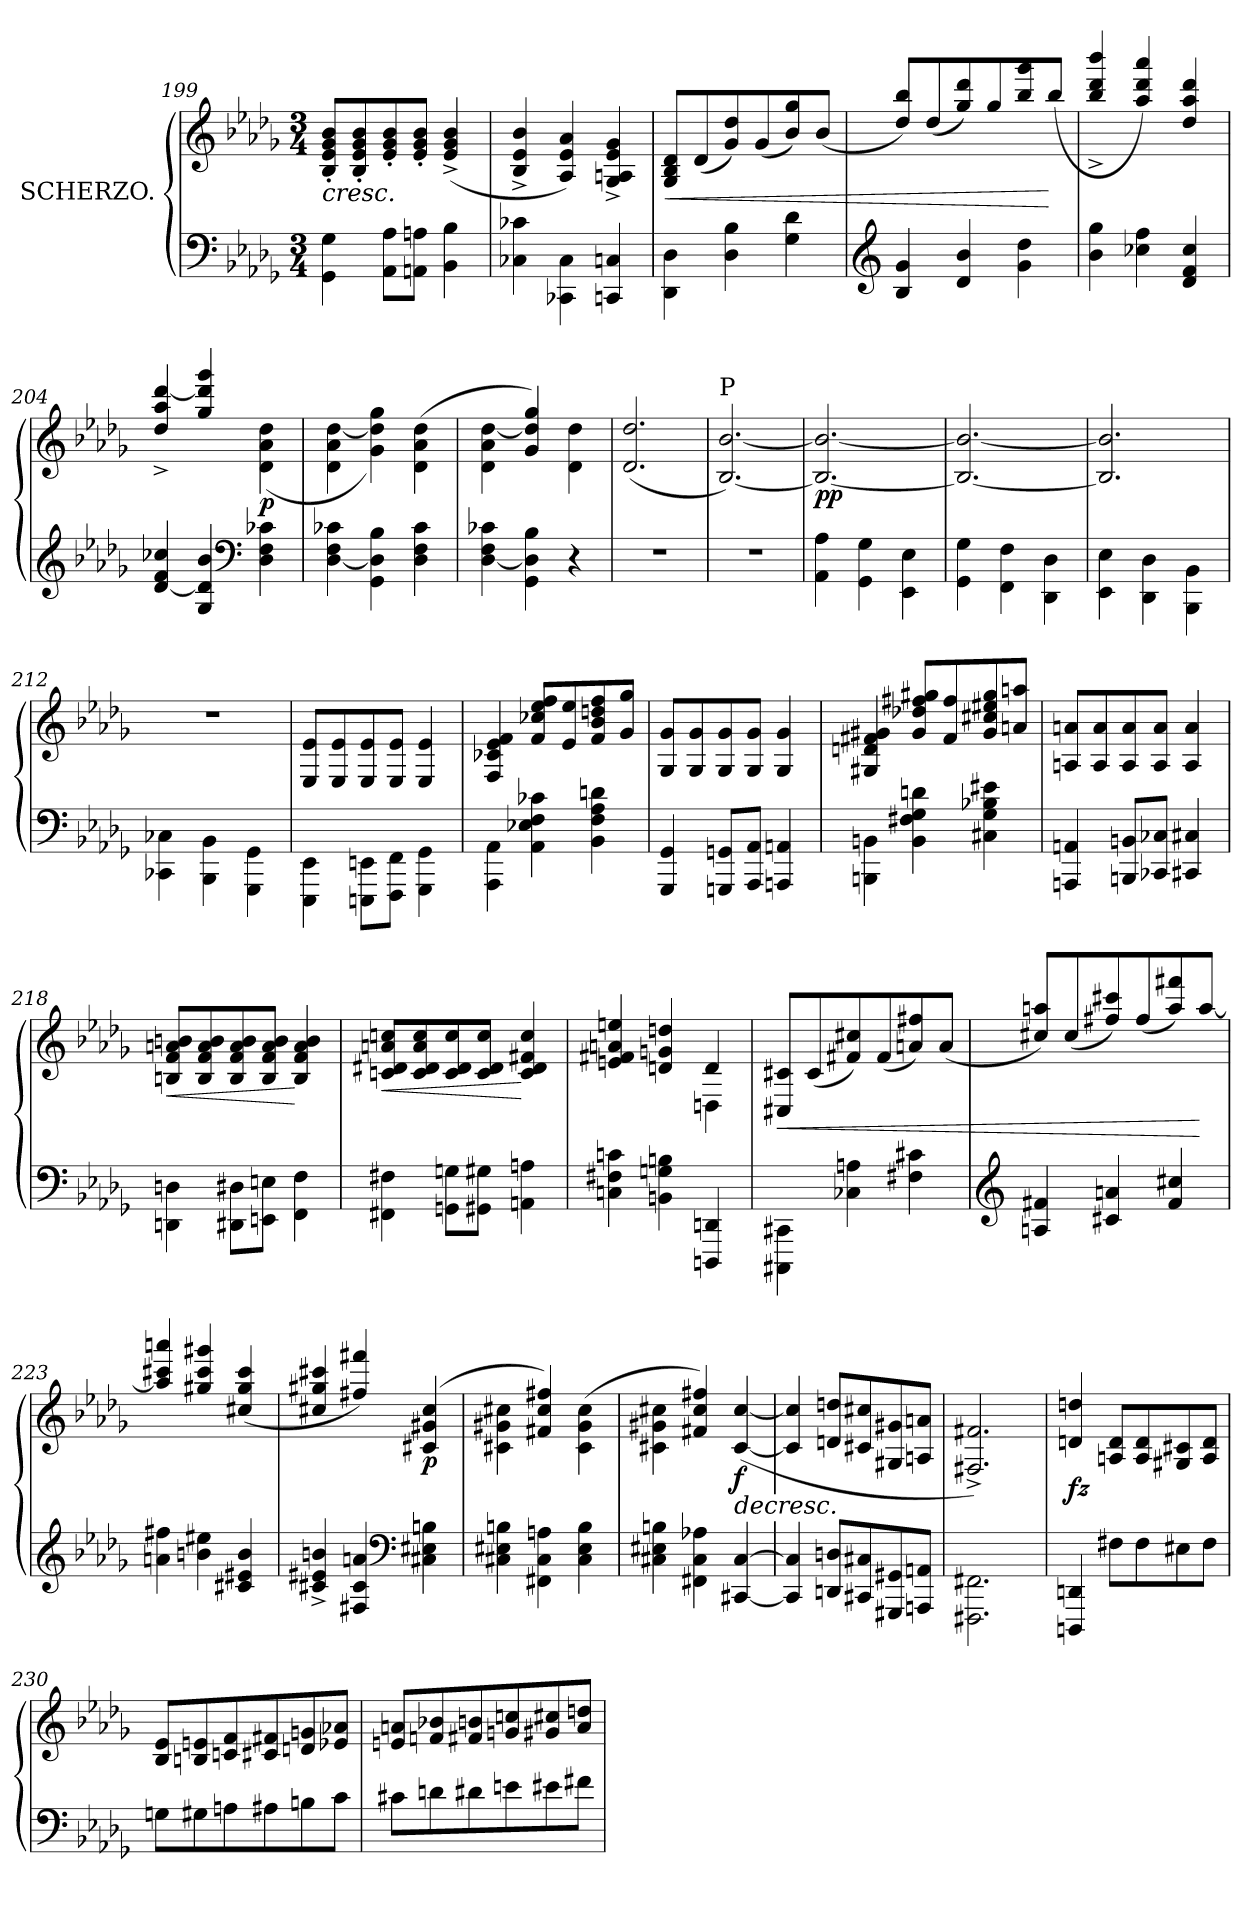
**kern	**kern	**dynam
*part1	*part1	*part1
*staff2	*staff1	*staff1/2
*I"SCHERZO.	*	*
!!LO:PB:g=z
*clefF4	*clefG2	*
*k[b-e-a-d-g-]	*k[b-e-a-d-g-]	*
*b-:	*b-:	*
*M3/4	*M3/4	*
=199	=199	=199
!	!	!LO:HP:b
*	*^	*
4GG-\ 4G-\	2.ryy	8B-/' 8e-/' 8g-/' 8b-/'L	<
.	.	8B-/' 8e-/' 8g-/' 8b-/'	.
8AA-\ 8A-\L	.	8e-/' 8g-/' 8b-/'	.
8AAn\ 8An\J	.	8e-/' 8g-/' 8b-/'J	.
4BB-\ 4B-\	.	(>4e-/^ 4g-/^ 4b-/^	.
=200	=200	=200	=200
4C-X\ 4c-X\	2.ryy	4B-/^ 4e-/^ 4b-/^	.
4CC-X\ 4C-\	.	4A-/ 4e-/ 4a-/)	.
4CCn/ 4Cn/	.	4G-/^ 4An/^ 4e-/^ 4g-/^	.
=201	=201	=201	=201
!	!	!	!LO:HP:b
4DD-\ 4D-\	2.ryy	8G-/ 8B-/ 8d-/L	<
.	.	(<8d-/	.
4D-\ 4B-\	.	8g-/ 8dd-/)	.
.	.	(<8g-/	.
4G-\ 4d-\	.	8b-/ 8gg-/)	.
.	.	(<8b-/J	.
=202	=202	=202	=202
*clefG2	*	*	*
4B-/ 4g-/	2.ryy	8dd-/ 8bb-/L)	.
.	.	(>8dd-/	.
4d-/ 4b-/	.	8gg-/ 8ddd-/)	.
.	.	8gg-/	.
4g-\ 4dd-\	.	8bb-/ 8ggg-/	.
.	.	(>8bb-/J	[
=203	=203	=203	=203
4b-\ 4gg-\	2.ryy	4bb-/^ 4ddd-/^ 4bbb-/^	.
4cc-X\ 4ff\	.	4aa-/ 4ddd-/ 4aaa-/)	.
4d-/ 4f/ 4cc-/	.	4dd-/ 4aa-/ 4ddd-/	.
=204	=204	=204	=204
[4d-/ 4f/ 4cc-X/	2.ryy	4dd-/^ 4aa-/^ [4ddd-/^	.
4G-/ 4d-/] 4b-/	.	4gg-/ 4ddd-/] 4ggg-/	.
*clefF4	*	*	*
!	!	!	!LO:DY:b
4D-\ 4F\ 4c-X\	.	(>4d-\ 4a-\ 4dd-\	p
=205	=205	=205	=205
[4D-\ 4F\ 4c-X\	2.ryy	4d-\ 4a-\ [4dd-\	.
4GG-\ 4D-\] 4B-\	.	4g-\ 4dd-\] 4gg-\)	.
4D-\ 4F\ 4c-\	.	(>4d-\ 4a-\ 4dd-\	.
!!LO:LB:g=z	!!
=206	=206	=206	=206
[4D-\ 4F\ 4c-X\	2.ryy	4d-\ 4a-\ [4dd-\	.
4GG-\ 4D-\] 4B-\	.	4g-/ 4dd-/] 4gg-/)	.
4r	.	4d-\ 4dd-\	.
=207	=207	=207	=207
2.rF	2.ryy	(>2.d-/ 2.dd-/	.
=208	=208	=208	=208
!	!LO:TX:a:t=P	!	!
2.rF	2.ryy	[2.B-/ [2.b-/)	.
=209	=209	=209	=209
!	!	!	!LO:DY:b
4AA-\ 4A-\	2.ryy	2.B-/_ 2.b-/_	pp
4GG-\ 4G-\	.	.	.
4EE-\ 4E-\	.	.	.
=210	=210	=210	=210
4GG-\ 4G-\	2.ryy	2.B-/_ 2.b-/_	.
4FF\ 4F\	.	.	.
4DD-\ 4D-\	.	.	.
=211	=211	=211	=211
4EE-\ 4E-\	2.ryy	2.B-/] 2.b-/]	.
4DD-\ 4D-\	.	.	.
4BBB-\ 4BB-\	.	.	.
=212	=212	=212	=212
4CC-X\ 4C-X\	2.ryy	2.rdd	.
4BBB-\ 4BB-\	.	.	.
4GGG-\ 4GG-\	.	.	.
=213	=213	=213	=213
4EEE-\ 4EE-\	2.ryy	8E-/ 8e-/L	.
.	.	8E-/ 8e-/	.
8EEEn\ 8EEn\L	.	8E-/ 8e-/	.
8FFF\ 8FF\J	.	8E-/ 8e-/J	.
4GGG-\ 4GG-\	.	4E-/ 4e-/	.
=214	=214	=214	=214
4AAA-\ 4AA-\	2.ryy	4F/ 4c-X/ 4e-/ 4f/	.
4AA-\ 4E-X\ 4F\ 4c-X\	.	8f/ 8cc-X/ 8ee-/ 8ff/L	.
.	.	8e-/ 8ee-/	.
4BB-\ 4F\ 4A-\ 4dn\	.	8f/ 8b-/ 8ddn/ 8ff/	.
.	.	8g-/ 8gg-/J	.
!!LO:LB:g=z	!!
=215	=215	=215	=215
4GGG-/ 4GG-/	2.ryy	8G-/ 8g-/L	.
.	.	8G-/ 8g-/	.
8GGGn/ 8GGn/L	.	8G-/ 8g-/	.
8AAA-/ 8AA-/J	.	8G-/ 8g-/J	.
4AAAn/ 4AAn/	.	4G-/ 4g-/	.
=216	=216	=216	=216
4BBBn\ 4BBn\	2.ryy	4G#X/ 4dn/ 4f#X/ 4g#X/	.
4BB\ 4F#X\ 4G-\ 4dn\	.	8g#/ 8dd-X/ 8ff#X/ 8gg#X/L	.
.	.	8f#/ 8ff#/	.
4C#X\ 4G-\ 4B-X\ 4e#X\	.	8g#/ 8cc#X/ 8ee#X/ 8gg#/	.
.	.	8an/ 8aan/J	.
=217	=217	=217	=217
4AAAn/ 4AAn/	2.ryy	8An/ 8an/L	.
.	.	8A/ 8a/	.
8BBBn/ 8BBn/L	.	8A/ 8a/	.
8CC-X/ 8C-X/J	.	8A/ 8a/J	.
4CC#X/ 4C#X/	.	4A/ 4a/	.
=218	=218	=218	=218
!	!	!	!LO:HP:b
4DDn\ 4Dn\	2.ryy	8Bn/ 8f/ 8an/ 8bn/L	<
.	.	8B/ 8f/ 8a/ 8b/	.
8DD#X\ 8D#X\L	.	8B/ 8f/ 8a/ 8b/	.
8EEn\ 8En\J	.	8B/ 8f/ 8a/ 8b/J	.
4FF\ 4F\	.	4B/ 4f/ 4a/ 4b/	[
!!LO:LB:g=z	!!
=219	=219	=219	=219
!	!	!	!LO:HP:b
4FF#X\ 4F#X\	2.ryy	8cn/ 8d#X/ 8an/ 8ccn/L	<
.	.	8c/ 8d#/ 8a/ 8cc/	.
8GGn\ 8Gn\L	.	8c/ 8d#/ 8cc/	.
8GG#X\ 8G#X\J	.	8c/ 8d#/ 8cc/J	.
4AAn\ 4An\	.	4c/ 4d#/ 4f#X/ 4cc/	[
=220	=220	=220	=220
*	*	*^	*
4Cn\ 4F#X\ 4cn\	2.ryy	4en/ 4f#X/ 4an/ 4een/	2ryy	.
4BBn\ 4Gn\ 4Bn\	.	4dn/ 4gn/ 4ddn/	.	.
4DDDn/ 4DDn/	.	4d/	4Dn\	.
=221	=221	=221	=221	=221
!	!	!	!	!LO:HP:b
*	*	*v	*v	*
4CCC#X\ 4CC#X\	2.ryy	8C#X/ 8c#X/L	<
.	.	(<8c#/	.
4C-X\ 4An\	.	8f#X/ 8cc#X/)	.
.	.	(<8f#/	.
4F#X\ 4c#X\	.	8an/ 8ff#X/)	.
.	.	(>8a/J	.
=222	=222	=222	=222
*clefG2	*	*	*
4An/ 4f#X/	2.ryy	8cc#X/ 8aan/L)	.
.	.	(>8cc#/	.
4c#X/ 4an/	.	8ff#X/ 8ccc#X/)	.
.	.	(>8ff#/	.
4f#/ 4cc#X/	.	8aa/ 8fff#X/)	.
.	.	[8aa/J	[
=223	=223	=223	=223
4an\ 4ff#X\	2.ryy	4aa/] 4ccc#X/ 4aaan/	.
4bn\ 4ee#X\	.	4gg#X/ 4ccc#/ 4ggg#X/	.
4c#X/ 4e#X/ 4b/	.	(>4cc#X/ 4gg#/ 4ccc#/	.
!!LO:LB:g=z	!!
=224	=224	=224	=224
4c#X/^ 4e#X/^ 4bn/^	2.ryy	4cc#X/ 4gg#X/ 4ccc#X/	.
4F#X/ 4c#/ 4an/	.	4ff#X/ 4fff#X/)	.
*clefF4	*	*	*
!	!	!	!LO:DY:b
4C#X\ 4E#X\ 4Bn\	.	(>4c#X/ 4g#X/ 4cc#/	p
=225	=225	=225	=225
4C#X\ 4E#X\ 4Bn\	2.ryy	4c#X\ 4g#X\ 4cc#X\	.
4FF#X\ 4C#\ 4An\	.	4f#X/ 4cc#/ 4ff#X/)	.
4C#\ 4E#\ 4B\	.	(>4c#\ 4g#\ 4cc#\	.
=226	=226	=226	=226
4C#X\ 4E#X\ 4Bn\	2.ryy	4c#X\ 4g#X\ 4cc#X\	.
4FF#X\ 4C#\ 4A-X\	.	4f#X/ 4cc#/ 4ff#X/)	.
!	!	!	!LO:HP:b
!	!	!	!LO:DY:n=1:b
[4CC#X/ [4C#/	.	(>[4c#/ [4cc#/	> f
*	*v	*v	*
.	.	[
=227	=227	=227
*	*^	*
4CC#/] 4C#/]	2.ryy	4c#/] 4cc#/]	.
8DDn/ 8Dn/L	.	8dn/ 8ddn/L	.
8CC#X/ 8C#X/	.	8c#X/ 8cc#X/	.
8GGG#X/ 8GG#X/	.	8G#X/ 8g#X/	.
8AAAn/ 8AAn/J	.	8An/ 8an/J	.
=228	=228	=228	=228
2.FFF#X\ 2.FF#X\	2.ryy	2.F#X/^ 2.f#X/^)	.
=229	=229	=229	=229
!	!	!	!LO:DY:b
4DDDn/ 4DDn/	2.ryy	4dn/ 4ddn/	fz
8F#X\L	.	8An/ 8d/L	.
8F#\	.	8A/ 8d/	.
8E#X\	.	8G#X/ 8c#X/	.
8F#\J	.	8A/ 8d/J	.
!!LO:PB:g=z	!!
=230	=230	=230	=230
8Gn\L	2.ryy	8B-/ 8e-/L	.
8G#X\	.	8Bn/ 8en/	.
8An\	.	8cn/ 8f/	.
8A#X\	.	8c#X/ 8f#X/	.
8Bn\	.	8dn/ 8gn/	.
8c\J	.	8e-X/ 8a-X/J	.
=231	=231	=231	=231
8c#X\L	2.ryy	8en/ 8an/L	.
8dn\	.	8fn/ 8b-X/	.
8d#X\	.	8f#X/ 8bn/	.
8en\	.	8gn/ 8ccn/	.
8e#X\	.	8g#X/ 8cc#X/	.
8f#X\J	.	8a/ 8ddn/J	]
*	*v	*v	*
=	=	=
*-	*-	*-
